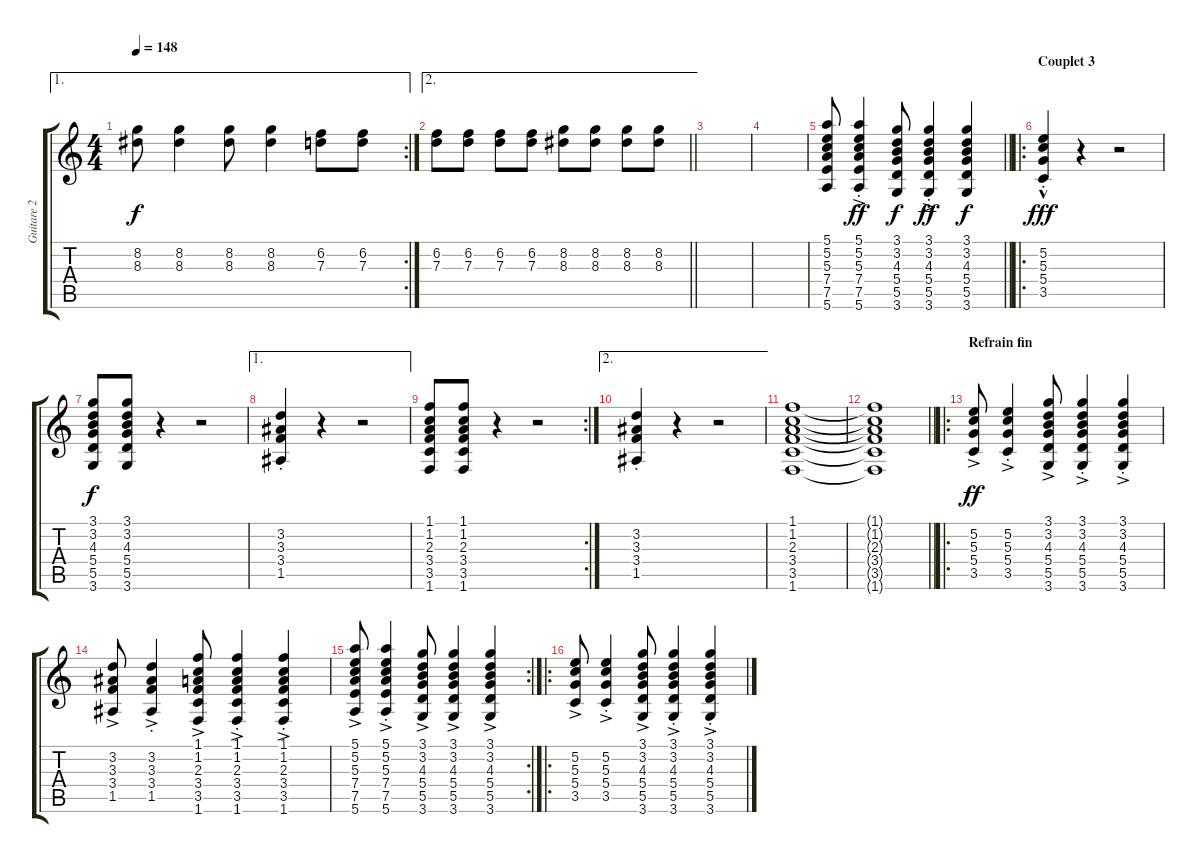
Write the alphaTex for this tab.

\track ("Guitare 2" "Guitare 2") {instrument distortionguitar}
\staff {score tabs}
\tuning (E4 B3 G3 D3 A2 E2) {hide}
\ae 1
\rc 2
\ts (4 4)
\tempo 148
\clef g2
\ks c
(8.2 8.3).8{dy f} (8.2 8.3).4 (8.2 8.3).8 (8.2 8.3).4 (6.2 7.3).8 (6.2 7.3).8 |
\ae 2
\barLineRight lightlight
(6.2 7.3).8 (6.2 7.3).8 (6.2 7.3).8 (6.2 7.3).8 (8.2 8.3).8 (8.2 8.3).8 (8.2 8.3).8 (8.2 8.3).8 |
|
|
\barLineRight lightlight
(5.1 5.2 5.3 7.4 7.5 5.6).8 (5.1{ac st} 5.2{ac st} 5.3{ac st} 7.4{ac st} 7.5{ac st} 5.6{ac st}).4{dy ff} (3.1 3.2 4.3 5.4 5.5 3.6).8{dy f} (3.1{ac st} 3.2{ac st} 4.3{ac st} 5.4{ac st} 5.5{ac st} 3.6{ac st}).4{dy ff} (3.1 3.2 4.3 5.4 5.5 3.6).4{dy f} |
\ro
\section ("" "Couplet 3")
(5.2{st} 5.3 5.4{hac st} 3.5{hac}).4{dy fff volume 11} r.4 r.2 |
(3.1 3.2 4.3 5.4 5.5 3.6).8{dy f} (3.1 3.2 4.3 5.4 5.5 3.6).8 r.4 r.2 |
\ae 1
(3.2{st} 3.3 3.4 1.5).4 r.4 r.2 |
\rc 2
(1.1 1.2 2.3 3.4 3.5 1.6).8 (1.1 1.2 2.3 3.4 3.5 1.6).8 r.4 r.2 |
\ae 2
(3.2{st} 3.3 3.4 1.5).4 r.4 r.2 |
(1.1 1.2 2.3 3.4 3.5 1.6).1 |
\barLineRight lightlight
(1.1{t} 1.2{t} 2.3{t} 3.4{t} 3.5{t} 1.6{t}).1 |
\ro
\section ("" "Refrain fin")
(5.2 5.3 5.4{ac} 3.5{ac}).8{dy ff} (5.2{st} 5.3{st} 5.4{ac st} 3.5{ac st}).4 (3.1 3.2 4.3 5.4 5.5{ac} 3.6{ac}).8 (3.1{st} 3.2{st} 4.3{st} 5.4{st} 5.5{ac st} 3.6{ac st}).4 (3.1{st} 3.2{st} 4.3{st} 5.4{st} 5.5{ac st} 3.6{ac}).4 |
(3.2 3.3 3.4{ac} 1.5{ac}).8 (3.2 3.3 3.4{ac} 1.5{ac st}).4 (1.1 1.2 2.3 3.4{ac} 3.5{ac} 1.6{ac}).8 (1.1{st} 1.2{st} 2.3{st} 3.4{ac st} 3.5{ac st} 1.6{ac st}).4 (1.1{st} 1.2{st} 2.3{st} 3.4{ac st} 3.5{ac st} 1.6{ac st}).4 |
\rc 2
(5.1 5.2 5.3 7.4 7.5{ac} 5.6{ac}).8 (5.1{ac st} 5.2{ac st} 5.3{ac st} 7.4{ac st} 7.5{ac st} 5.6{ac st}).4 (3.1 3.2 4.3 5.4 5.5{ac} 3.6{ac}).8 (3.1{ac} 3.2{ac} 4.3{ac} 5.4{ac} 5.5{ac} 3.6{ac}).4 (3.1{ac} 3.2{ac} 4.3{ac} 5.4{ac} 5.5{ac} 3.6{ac}).4 |
\ro
(5.2 5.3 5.4{ac} 3.5{ac}).8 (5.2{st} 5.3{st} 5.4{ac st} 3.5{ac st}).4 (3.1 3.2 4.3 5.4 5.5{ac} 3.6{ac}).8 (3.1{st} 3.2{st} 4.3{st} 5.4{st} 5.5{ac st} 3.6{ac st}).4 (3.1{st} 3.2{st} 4.3{st} 5.4{st} 5.5{ac st} 3.6{ac}).4
